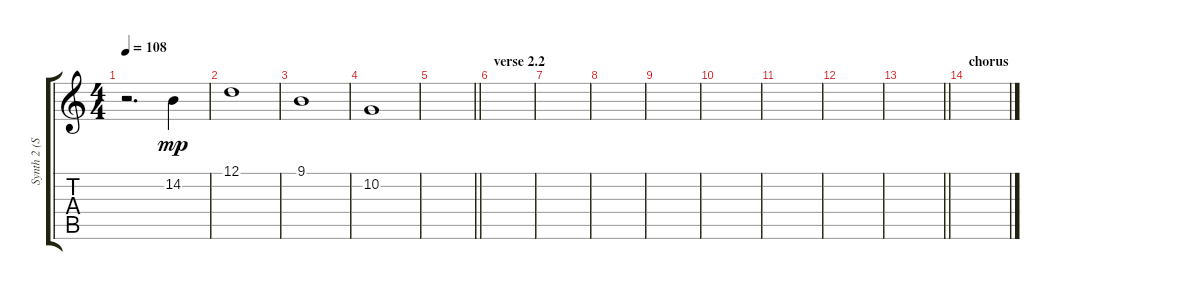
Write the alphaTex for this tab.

\track ("Synth 2 (Semple)" "Synth 2 (S") {instrument synthstrings1}
\staff {score tabs}
\tuning (D4 A3 F3 C3 G2 C2) {hide}
\ts (4 4)
\tempo 108
\clef g2
\ks c
r.2{d dy mp} 14.2.4 |
12.1.1 |
9.1.1 |
10.2.1 |
\barLineRight lightlight
|
\section ("" "verse 2.2")
|
|
|
|
|
|
|
\barLineRight lightlight
|
\section ("" "chorus")
